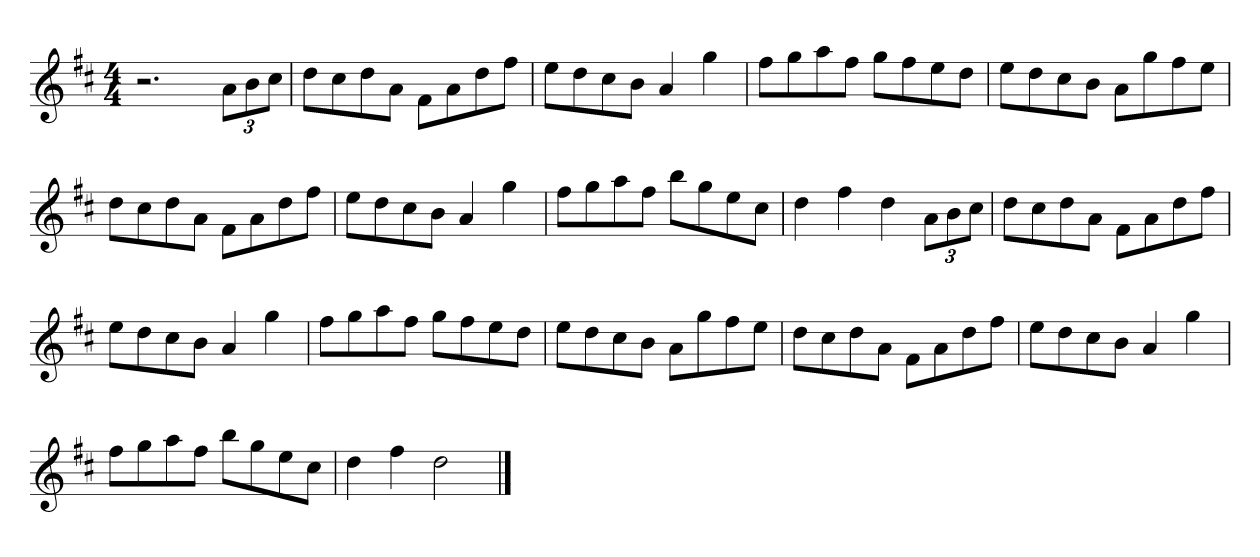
**kern
*part1
*staff1
*clefG2
*k[f#c#]
*M4/4
=
2.r
12a\L
12b\
12cc#\J
=
8dd\L
8cc#\
8dd\
8a\J
8f#\L
8a\
8dd\
8ff#\J
=
8ee\L
8dd\
8cc#\
8b\J
4a/
4gg\
=
8ff#\L
8gg\
8aa\
8ff#\J
8gg\L
8ff#\
8ee\
8dd\J
=
8ee\L
8dd\
8cc#\
8b\J
8a\L
8gg\
8ff#\
8ee\J
=
8dd\L
8cc#\
8dd\
8a\J
8f#\L
8a\
8dd\
8ff#\J
=
8ee\L
8dd\
8cc#\
8b\J
4a/
4gg\
=
8ff#\L
8gg\
8aa\
8ff#\J
8bb\L
8gg\
8ee\
8cc#\J
=
4dd\
4ff#\
4dd\
12a\L
12b\
12cc#\J
=
8dd\L
8cc#\
8dd\
8a\J
8f#\L
8a\
8dd\
8ff#\J
=
8ee\L
8dd\
8cc#\
8b\J
4a/
4gg\
=
8ff#\L
8gg\
8aa\
8ff#\J
8gg\L
8ff#\
8ee\
8dd\J
=
8ee\L
8dd\
8cc#\
8b\J
8a\L
8gg\
8ff#\
8ee\J
=
8dd\L
8cc#\
8dd\
8a\J
8f#\L
8a\
8dd\
8ff#\J
=
8ee\L
8dd\
8cc#\
8b\J
4a/
4gg\
=
8ff#\L
8gg\
8aa\
8ff#\J
8bb\L
8gg\
8ee\
8cc#\J
=
4dd\
4ff#\
2dd\
==
*-
